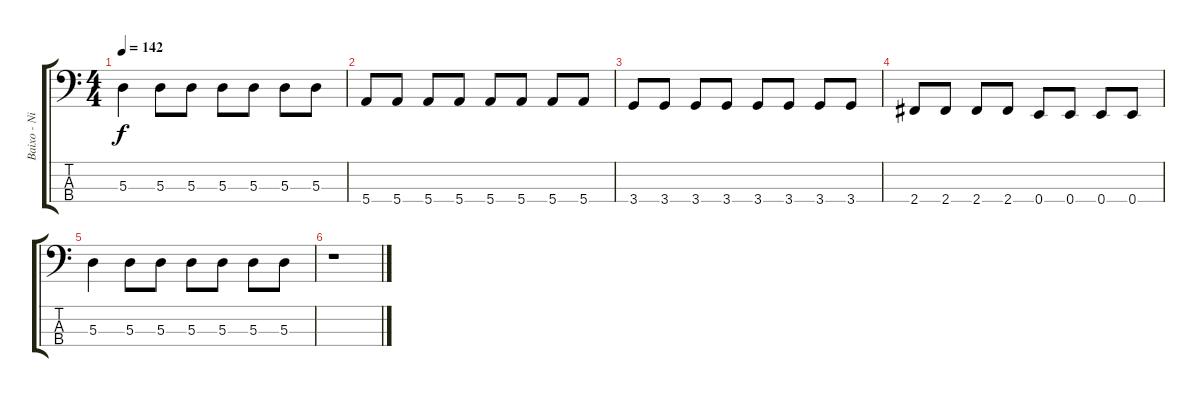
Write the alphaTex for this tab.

\track ("Baixo - Nikola" "Baixo - Ni") {instrument electricbasspick}
\staff {score tabs}
\tuning (G2 D2 A1 E1) {hide}
\ts (4 4)
\tempo 142
\clef f4
\ks c
5.3.4{dy f volume 9} 5.3.8 5.3.8 5.3.8 5.3.8 5.3.8 5.3.8 |
5.4.8{volume 8} 5.4.8 5.4.8 5.4.8 5.4.8{volume 8} 5.4.8 5.4.8 5.4.8 |
3.4.8{volume 7} 3.4.8 3.4.8 3.4.8 3.4.8{volume 6} 3.4.8 3.4.8 3.4.8 |
2.4.8 2.4.8 2.4.8{volume 6} 2.4.8 0.4.8{volume 5} 0.4.8 0.4.8 0.4.8 |
5.3.4{volume 4} 5.3.8{volume 4} 5.3.8 5.3.8 5.3.8 5.3.8{volume 3} 5.3.8 |
r.1
